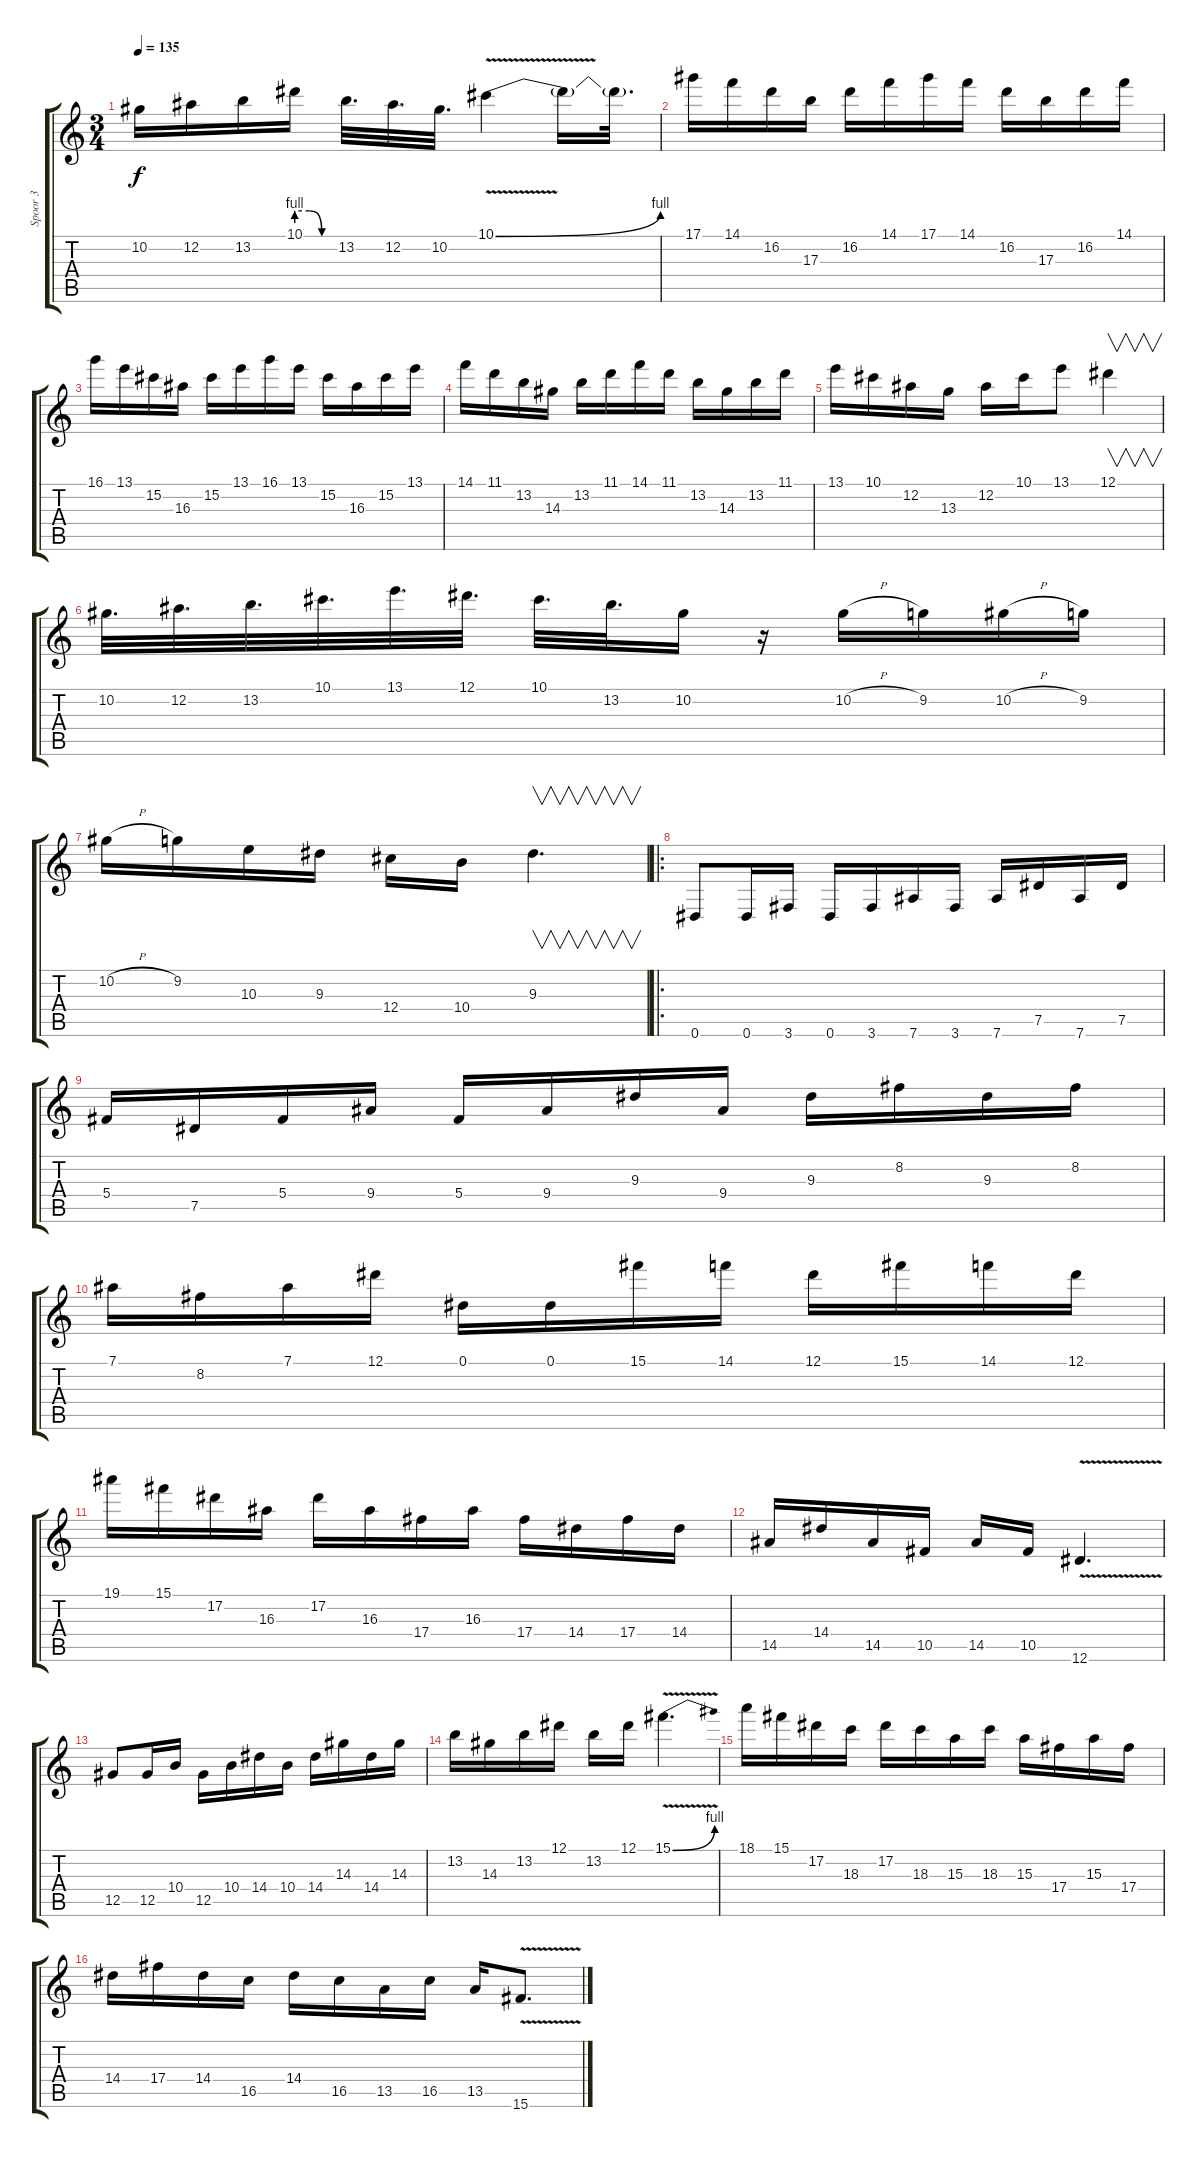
\track ("Spoor 3" "Spoor 3") {instrument overdrivenguitar}
\staff {score tabs}
\tuning (Eb4 Bb3 Gb3 Db3 Ab2 Eb2) {hide}
\ts (3 4)
\tempo 135
\clef g2
\ks c
10.2.16{dy f} 12.2.16 13.2.16 10.1{be (custom 0 4 20 4 40 0 60 0)}.16 13.2.32{d} 12.2.32{d} 10.2.32{d} 10.1{be (bend 0 0 60 4) v}.4 10.1{t}.16 10.1{t}.32{d} |
17.1.16 14.1.16 16.2.16 17.3.16 16.2.16 14.1.16 17.1.16 14.1.16 16.2.16 17.3.16 16.2.16 14.1.16 |
16.1.16 13.1.16 15.2.16 16.3.16 15.2.16 13.1.16 16.1.16 13.1.16 15.2.16 16.3.16 15.2.16 13.1.16 |
14.1.16 11.1.16 13.2.16 14.3.16 13.2.16 11.1.16 14.1.16 11.1.16 13.2.16 14.3.16 13.2.16 11.1.16 |
13.1.16 10.1.16 12.2.16 13.3.16 12.2.16 10.1.16 13.1.8 12.1.4{v} |
10.2.32{d} 12.2.32{d} 13.2.32{d} 10.1.32{d} 13.1.32{d} 12.1.32{d} 10.1.32{d} 13.2.32{d} 10.2.16 r.16 10.2{h}.16 9.2.16 10.2{h}.16 9.2.16 |
10.2{h}.16 9.2.16 10.3.16 9.3.16 12.4.16 10.4.16 9.3.4{v d} |
\ro
0.6.8 0.6.16 3.6.16 0.6.16 3.6.16 7.6.16 3.6.16 7.6.16 7.5.16 7.6.16 7.5.16 |
5.4.16 7.5.16 5.4.16 9.4.16 5.4.16 9.4.16 9.3.16 9.4.16 9.3.16 8.2.16 9.3.16 8.2.16 |
7.1.16 8.2.16 7.1.16 12.1.16 0.1.16 0.1.16 15.1.16 14.1.16 12.1.16 15.1.16 14.1.16 12.1.16 |
19.1.16 15.1.16 17.2.16 16.3.16 17.2.16 16.3.16 17.4.16 16.3.16 17.4.16 14.4.16 17.4.16 14.4.16 |
14.5.16 14.4.16 14.5.16 10.5.16 14.5.16 10.5.16 12.6{v}.4{d} |
12.5.8 12.5.16 10.4.16 12.5.16 10.4.16 14.4.16 10.4.16 14.4.16 14.3.16 14.4.16 14.3.16 |
13.2.16 14.3.16 13.2.16 12.1.16 13.2.16 12.1.16 15.1{be (bend 0 0 60 4) v}.4{d} |
18.1.16 15.1.16 17.2.16 18.3.16 17.2.16 18.3.16 15.3.16 18.3.16 15.3.16 17.4.16 15.3.16 17.4.16 |
14.4.16 17.4.16 14.4.16 16.5.16 14.4.16 16.5.16 13.5.16 16.5.16 13.5.16 15.6{v}.8{d}
